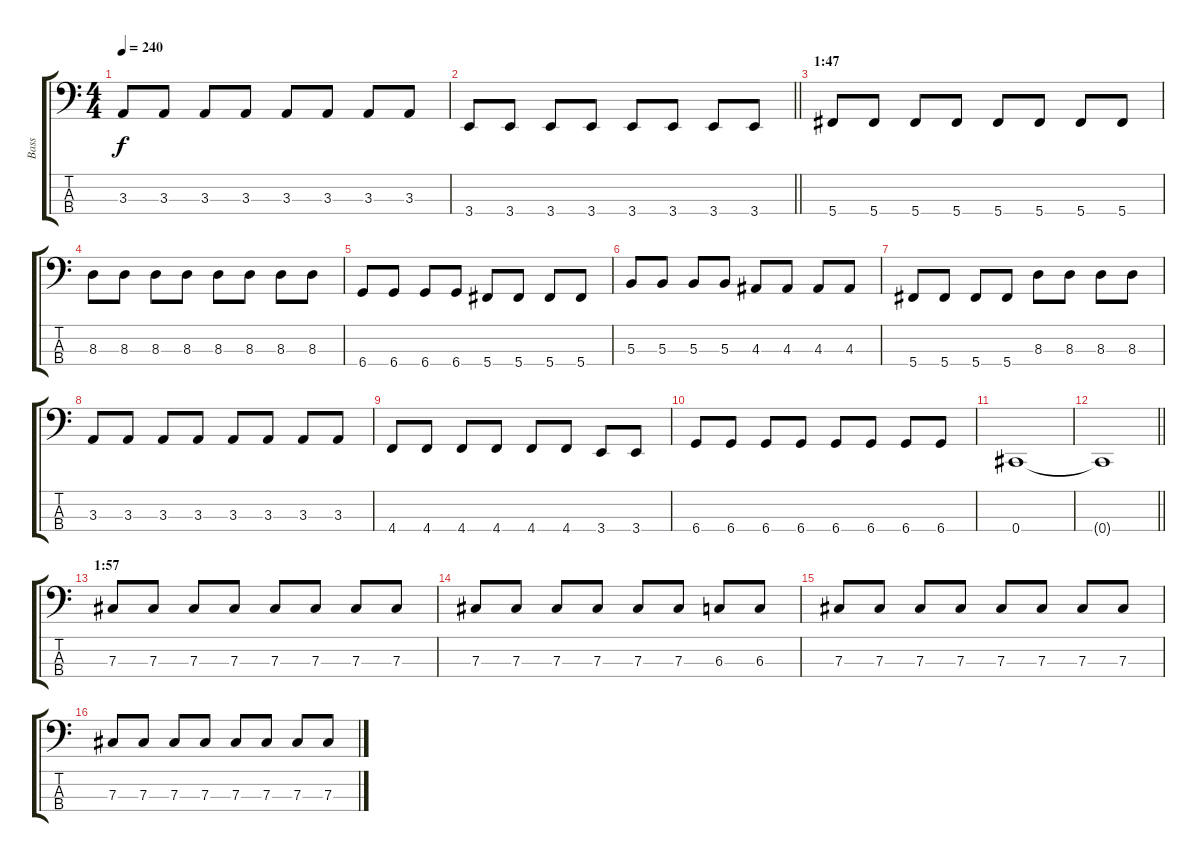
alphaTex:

\track ("Bass" "Bass") {instrument electricbasspick}
\staff {score tabs}
\tuning (E2 B1 Gb1 Db1) {hide}
\ts (4 4)
\tempo 240
\clef f4
\ks c
3.3.8{dy f} 3.3.8 3.3.8 3.3.8 3.3.8 3.3.8 3.3.8 3.3.8 |
\barLineRight lightlight
3.4.8 3.4.8 3.4.8 3.4.8 3.4.8 3.4.8 3.4.8 3.4.8 |
\section ("" "1:47")
5.4.8 5.4.8 5.4.8 5.4.8 5.4.8 5.4.8 5.4.8 5.4.8 |
8.3.8 8.3.8 8.3.8 8.3.8 8.3.8 8.3.8 8.3.8 8.3.8 |
6.4.8 6.4.8 6.4.8 6.4.8 5.4.8 5.4.8 5.4.8 5.4.8 |
5.3.8 5.3.8 5.3.8 5.3.8 4.3.8 4.3.8 4.3.8 4.3.8 |
5.4.8 5.4.8 5.4.8 5.4.8 8.3.8 8.3.8 8.3.8 8.3.8 |
3.3.8 3.3.8 3.3.8 3.3.8 3.3.8 3.3.8 3.3.8 3.3.8 |
4.4.8 4.4.8 4.4.8 4.4.8 4.4.8 4.4.8 3.4.8 3.4.8 |
6.4.8 6.4.8 6.4.8 6.4.8 6.4.8 6.4.8 6.4.8 6.4.8 |
0.4.1 |
\barLineRight lightlight
0.4{t}.1 |
\section ("" "1:57")
7.3.8 7.3.8 7.3.8 7.3.8 7.3.8 7.3.8 7.3.8 7.3.8 |
7.3.8 7.3.8 7.3.8 7.3.8 7.3.8 7.3.8 6.3.8 6.3.8 |
7.3.8 7.3.8 7.3.8 7.3.8 7.3.8 7.3.8 7.3.8 7.3.8 |
7.3.8 7.3.8 7.3.8 7.3.8 7.3.8 7.3.8 7.3.8 7.3.8
